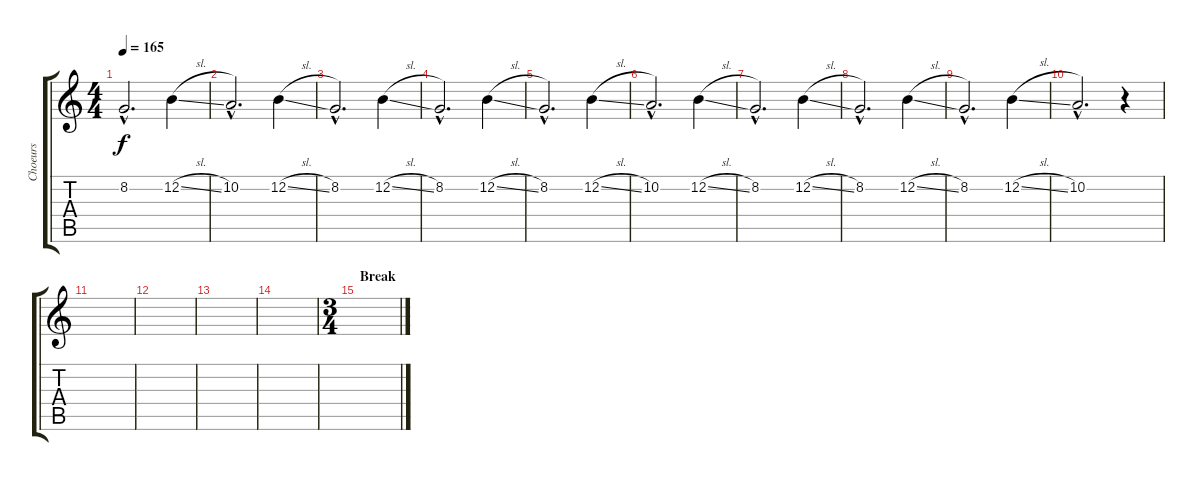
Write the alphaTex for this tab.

\track ("Choeurs" "Choeurs") {instrument synthvoice}
\staff {score tabs}
\tuning (E4 B3 G3 D3 A2 E2) {hide}
\ts (4 4)
\tempo 165
\clef g2
\ks c
8.2{hac}.2{d dy f} 12.2{sl}.4 |
10.2{hac}.2{d} 12.2{sl}.4 |
8.2{hac}.2{d} 12.2{sl}.4 |
8.2{hac}.2{d} 12.2{sl}.4 |
8.2{hac}.2{d} 12.2{sl}.4 |
10.2{hac}.2{d} 12.2{sl}.4 |
8.2{hac}.2{d} 12.2{sl}.4 |
8.2{hac}.2{d} 12.2{sl}.4 |
8.2{hac}.2{d} 12.2{sl}.4 |
10.2{hac}.2{d} r.4 |
|
|
|
|
\ts (3 4)
\section ("" "Break")
